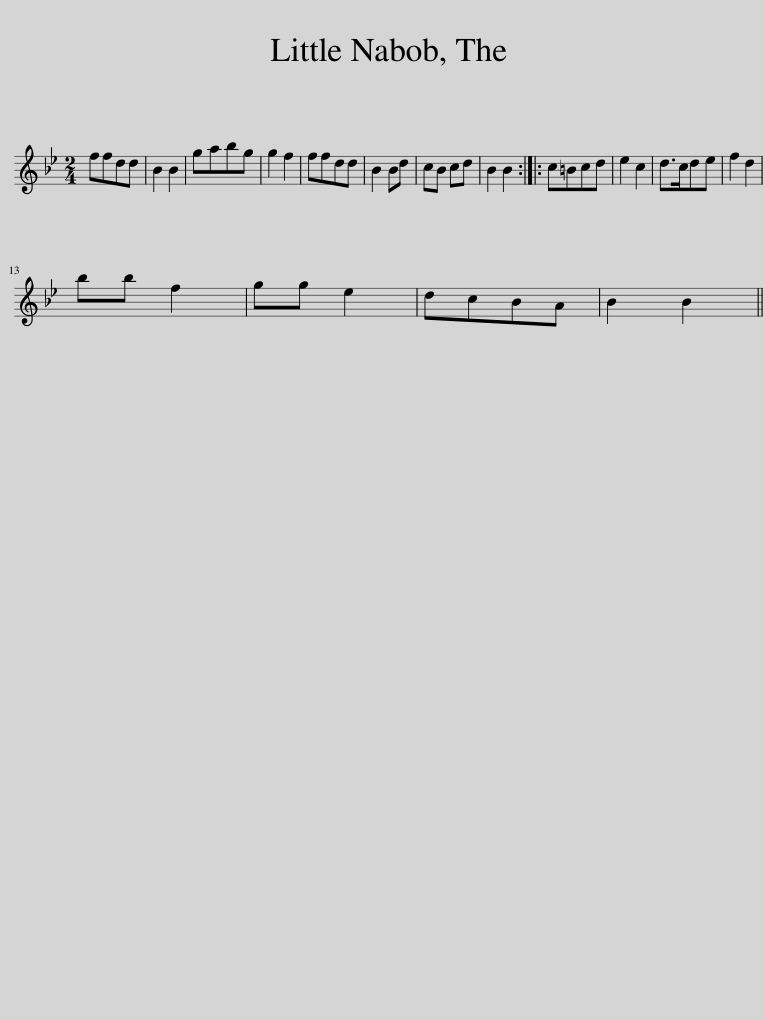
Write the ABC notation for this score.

X:1
L:1/8
M:2/4
I:linebreak $
K:Bb
V:1 treble
V:1
 ffdd | B2 B2 | gabg | g2 f2 | ffdd | %5
 B2 Bd | cB cd | B2 B2 :: c=Bcd | e2 c2 | %10
 d>cde | f2 d2 |$ bb f2 | gg e2 | dcBA | %15
 B2 B2 || %16
